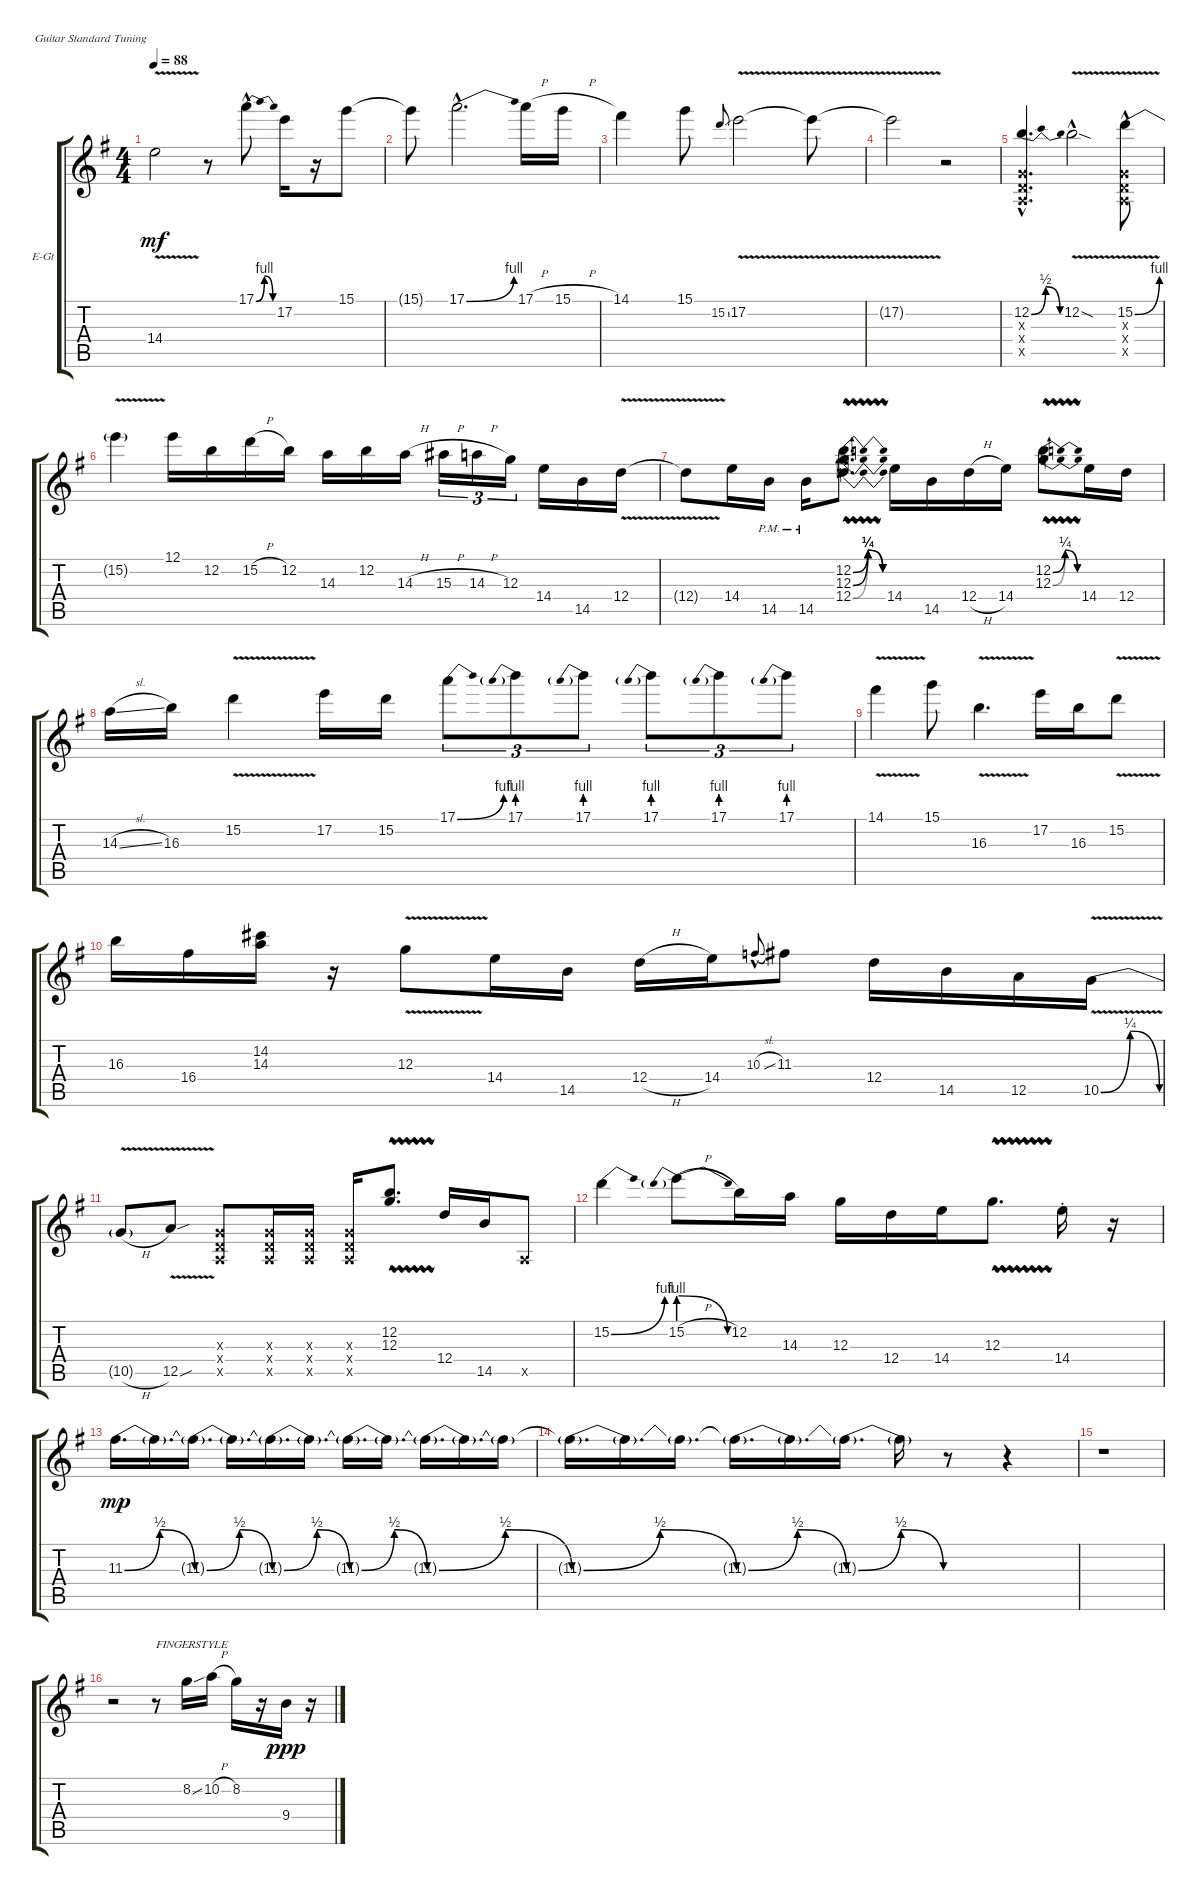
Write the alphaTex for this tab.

\defaultSystemsLayout 4
\bracketExtendMode groupsimilarinstruments
\firstSystemTrackNameOrientation horizontal
\otherSystemsTrackNameOrientation horizontal
\track ("Electric Guitar" "E-Gt") {instrument distortionguitar}
\staff {score tabs}
\tuning (E4 B3 G3 D3 A2 E2)
\ts (4 4)
\tempo 88
\clef g2
\ks eminor
14.4{v t}.2{dy mf} r.8 17.1{be (bendrelease 0 0 1.2 4 11.4 4 17.4 0) hac}.8 17.2.16 r.16 15.1.8 |
15.1{t}.8 17.1{be (bend 0 0 10.799999999999999 4) hac}.2{d} 17.1{h}.16 15.1{h}.16 |
14.1.4 15.1.8 15.2{ss}.8{gr onbeat} 17.2{v}.2 17.2{v t}.8 |
17.2{v t}.2 r.2 |
(12.2{be (bendrelease 0 0 10.799999999999999 2 46.199999999999996 2 58.8 0) hac} 0.4{x} 0.3{x} 0.5{x}).4{d} 12.2{v sod hac}.2 (15.2{be (bend 0 0 5.3999999999999995 4) v hac} 0.5{x} 0.4{x} 0.3{x}).8 |
15.2{v t}.4 12.1.16 12.2.16 15.2{h}.16 12.2.16 14.3.16 12.2.16 14.3{h}.16 15.3{h}.16{tu (3 2)} 14.3{h}.16{tu (3 2)} 12.3.16{tu (3 2)} 14.4.16 14.5.16 12.4{v}.16 |
12.4{t}.8 14.4.16 14.5{pm}.16 14.5{pm}.16 (12.3{be (bendrelease 0 0 10.799999999999999 1 20.4 1 30 0) vw} 12.2{be (bendrelease 0 0 8.4 1 20.4 1 30 0) vw} 12.4{be (bendrelease 0 0 9.6 1 20.4 1 30 0)}).8{d} 14.4.16 14.5.16 12.4{h}.16 14.4.16 (12.3{be (bendrelease 0 0 10.799999999999999 1 20.4 1 30 0) vw} 12.2{be (bendrelease 0 0 8.4 1 20.4 1 30 0) vw}).8 14.4.16 12.4.16 |
14.3{sl}.16 16.3.16 15.2{v}.4 17.2.16 15.2.16 17.1{be (bend 0 0 9.6 4)}.8{tu (3 2)} 17.1{be (prebend 0 4 59.4 4)}.8{tu (3 2)} 17.1{be (prebend 0 4 59.4 4)}.8{tu (3 2)} 17.1{be (prebend 0 4 59.4 4)}.8{tu (3 2)} 17.1{be (prebend 0 4 59.4 4)}.8{tu (3 2)} 17.1{be (prebend 0 4 59.4 4)}.8{tu (3 2)} |
14.1{v}.4 15.1.8 16.3{v}.4{d} 17.2.16 16.3.16 15.2{v}.8 |
16.3.16 16.4.16 (14.3 14.2).16 r.16 12.3{v}.8 14.4.16 14.5.16 12.4{h}.16 14.4.16 10.3{sl hac}.8{gr onbeat} 11.3.8 12.4.16 14.5.16 12.5.16 10.5{be (bendrelease 0 0 9 1 20.4 1 30 0) v}.16 |
10.5{h t}.8 12.5{v sou}.8 (0.5{x} 0.4{x} 0.3{x}).8 (0.4{x} 0.5{x} 0.3{x}).16 (0.5{x} 0.4{x} 0.3{x}).16 (0.4{x} 0.5{x} 0.3{x}).16 (12.3{vw} 12.2{vw}).8{d} 12.4.16 14.5.16 0.5{x}.8 |
15.2{be (bend 0 0 10.2 4)}.4 15.2{be (prebendrelease 0 4 27.599999999999998 0) h}.8 12.2.16 14.3.16 12.3.16 12.4.16 14.4.16 12.3{vw}.8{d} 14.4{st}.16 r.16 |
11.3{be (bendrelease 16.2 0 25.8 2 47.4 2 58.199999999999996 0)}.16{d dy mp} 11.3{t}.16{d} 11.3{be (bendrelease 16.2 0 25.8 2 47.4 2 58.199999999999996 0) t}.16{d} 11.3{t}.16{d} 11.3{be (bendrelease 16.2 0 25.8 2 47.4 2 58.199999999999996 0) t}.16{d} 11.3{t}.16{d} 11.3{be (bendrelease 16.2 0 25.8 2 47.4 2 58.199999999999996 0) t}.16{d} 11.3{t}.16{d} 11.3{be (bendrelease 16.2 0 25.8 2 47.4 2 58.199999999999996 0) t}.16{d} 11.3{t}.16{d} 11.3{t}.16 |
11.3{be (bendrelease 1.2 0 14.399999999999999 2 46.8 2 59.4 0) t}.16{d} 11.3{t}.16{d} 11.3{t}.16{d} 11.3{be (bendrelease 16.2 0 25.8 2 47.4 2 58.199999999999996 0) t}.16{d} 11.3{t}.16{d} 11.3{be (bendrelease 16.2 0 25.8 2 47.4 2 58.199999999999996 0) t}.16{d} 11.3{t}.16 r.8 r.4 |
r.1 |
r.2 r.8{txt "FINGERSTYLE"} 8.2{ss}.16 10.2{h}.16 8.2.16 r.16 9.4.16{dy ppp} r.16
